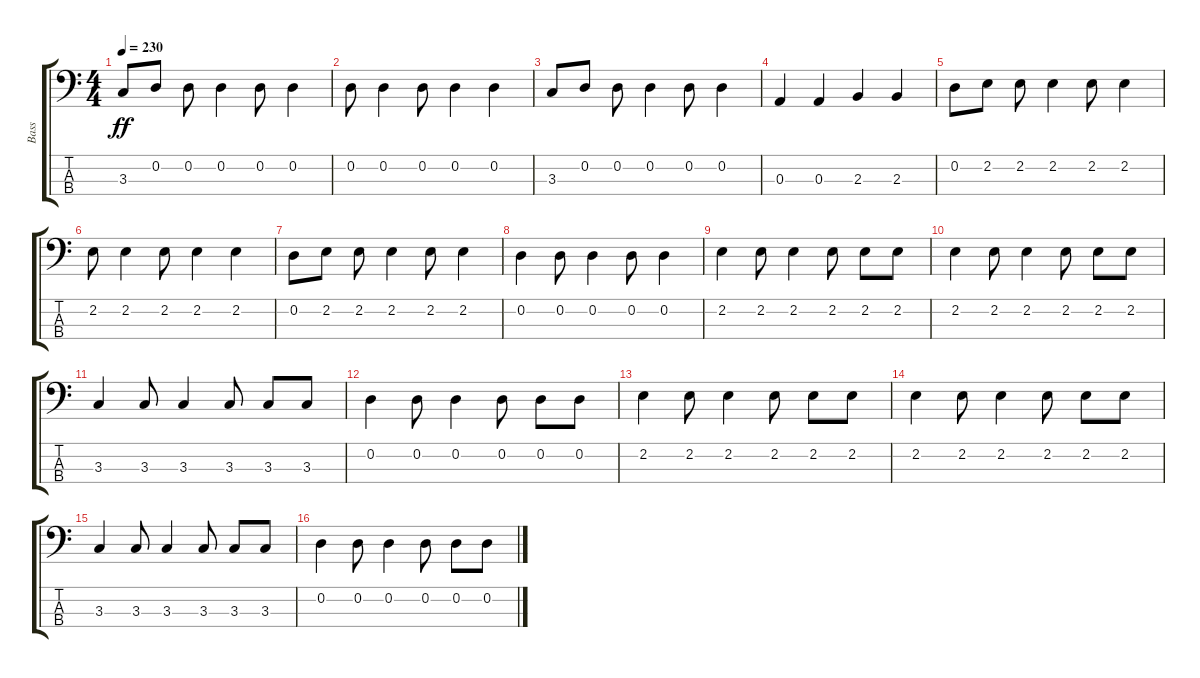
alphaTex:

\track ("Bass" "Bass") {instrument electricbassfinger}
\staff {score tabs}
\tuning (G2 D2 A1 E1) {hide}
\ts (4 4)
\tempo 230
\clef f4
\ks c
3.3.8{dy ff} 0.2.8 0.2.8 0.2.4 0.2.8 0.2.4 |
0.2.8 0.2.4 0.2.8 0.2.4 0.2.4 |
3.3.8 0.2.8 0.2.8 0.2.4 0.2.8 0.2.4 |
0.3.4 0.3.4 2.3.4 2.3.4 |
0.2.8 2.2.8 2.2.8 2.2.4 2.2.8 2.2.4 |
2.2.8 2.2.4 2.2.8 2.2.4 2.2.4 |
0.2.8 2.2.8 2.2.8 2.2.4 2.2.8 2.2.4 |
0.2.4 0.2.8 0.2.4 0.2.8 0.2.4 |
2.2.4 2.2.8 2.2.4 2.2.8 2.2.8 2.2.8 |
2.2.4 2.2.8 2.2.4 2.2.8 2.2.8 2.2.8 |
3.3.4 3.3.8 3.3.4 3.3.8 3.3.8 3.3.8 |
0.2.4 0.2.8 0.2.4 0.2.8 0.2.8 0.2.8 |
2.2.4 2.2.8 2.2.4 2.2.8 2.2.8 2.2.8 |
2.2.4 2.2.8 2.2.4 2.2.8 2.2.8 2.2.8 |
3.3.4 3.3.8 3.3.4 3.3.8 3.3.8 3.3.8 |
0.2.4 0.2.8 0.2.4 0.2.8 0.2.8 0.2.8
